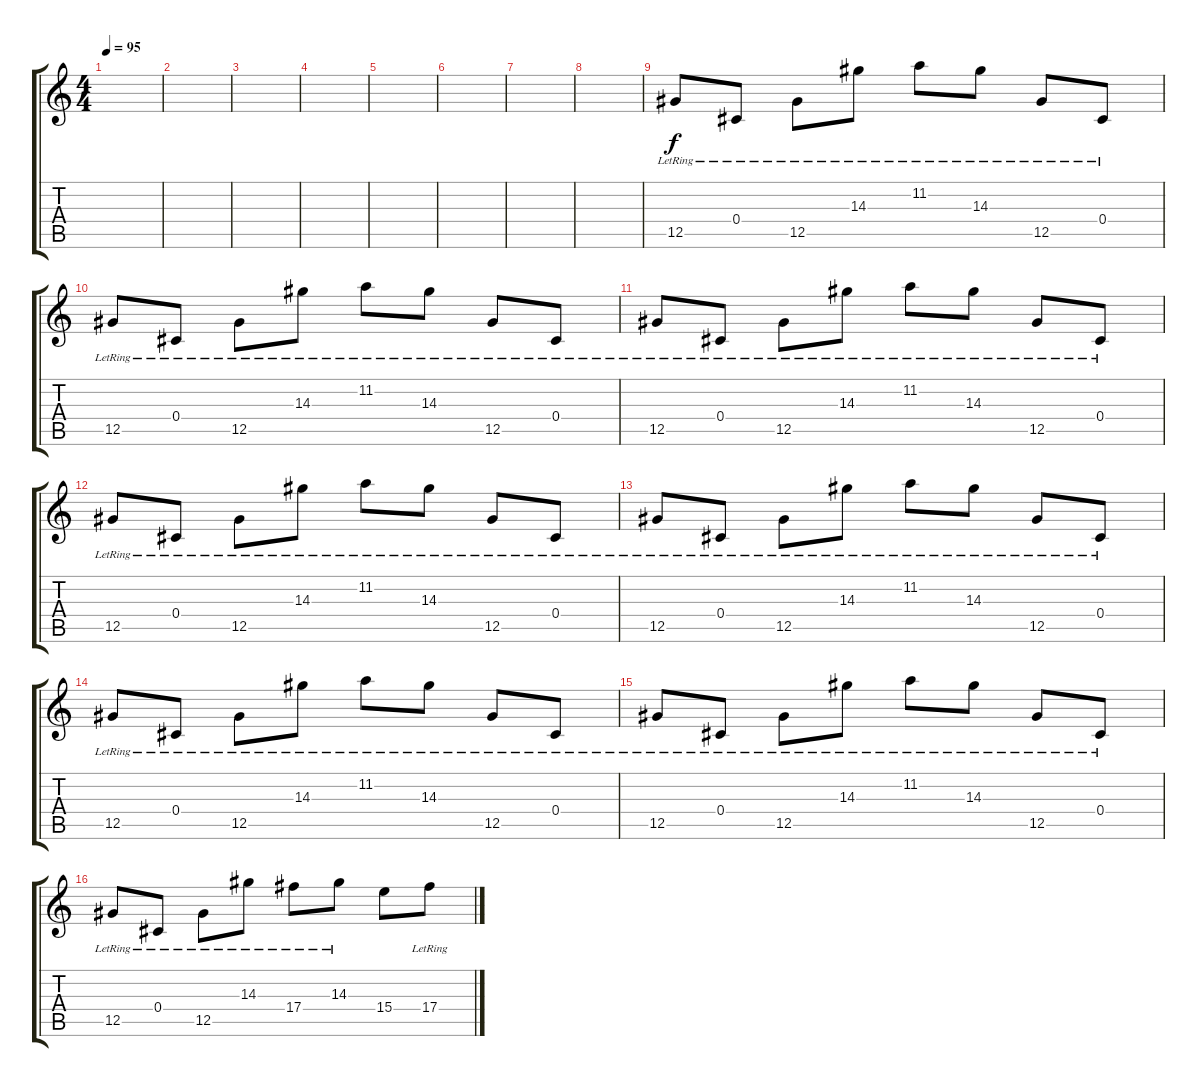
\track "" {instrument acousticguitarsteel}
\staff {score tabs}
\tuning (Eb4 Bb3 Gb3 Db3 Ab2 Eb2) {hide}
\ts (4 4)
\tempo 95
\clef g2
\ks c
|
|
|
|
|
|
|
|
12.5{lr}.8{volume 14 instrument acousticguitarsteel} 0.4{lr}.8 12.5{lr}.8 14.3{lr}.8 11.2{lr}.8 14.3{lr}.8 12.5{lr}.8 0.4{lr}.8 |
12.5{lr}.8 0.4{lr}.8 12.5{lr}.8 14.3{lr}.8 11.2{lr}.8 14.3{lr}.8 12.5{lr}.8 0.4{lr}.8 |
12.5{lr}.8 0.4{lr}.8 12.5{lr}.8 14.3{lr}.8 11.2{lr}.8 14.3{lr}.8 12.5{lr}.8 0.4{lr}.8 |
12.5{lr}.8 0.4{lr}.8 12.5{lr}.8 14.3{lr}.8 11.2{lr}.8 14.3{lr}.8 12.5{lr}.8 0.4{lr}.8 |
12.5{lr}.8 0.4{lr}.8 12.5{lr}.8 14.3{lr}.8 11.2{lr}.8 14.3{lr}.8 12.5{lr}.8 0.4{lr}.8 |
12.5{lr}.8 0.4{lr}.8 12.5{lr}.8 14.3{lr}.8 11.2{lr}.8 14.3{lr}.8 12.5{lr}.8 0.4{lr}.8 |
12.5{lr}.8 0.4{lr}.8 12.5{lr}.8 14.3{lr}.8 11.2{lr}.8 14.3{lr}.8 12.5{lr}.8 0.4{lr}.8 |
12.5{lr}.8 0.4{lr}.8 12.5{lr}.8 14.3{lr}.8 17.4{lr}.8 14.3{lr}.8 15.4.8 17.4{lr}.8
